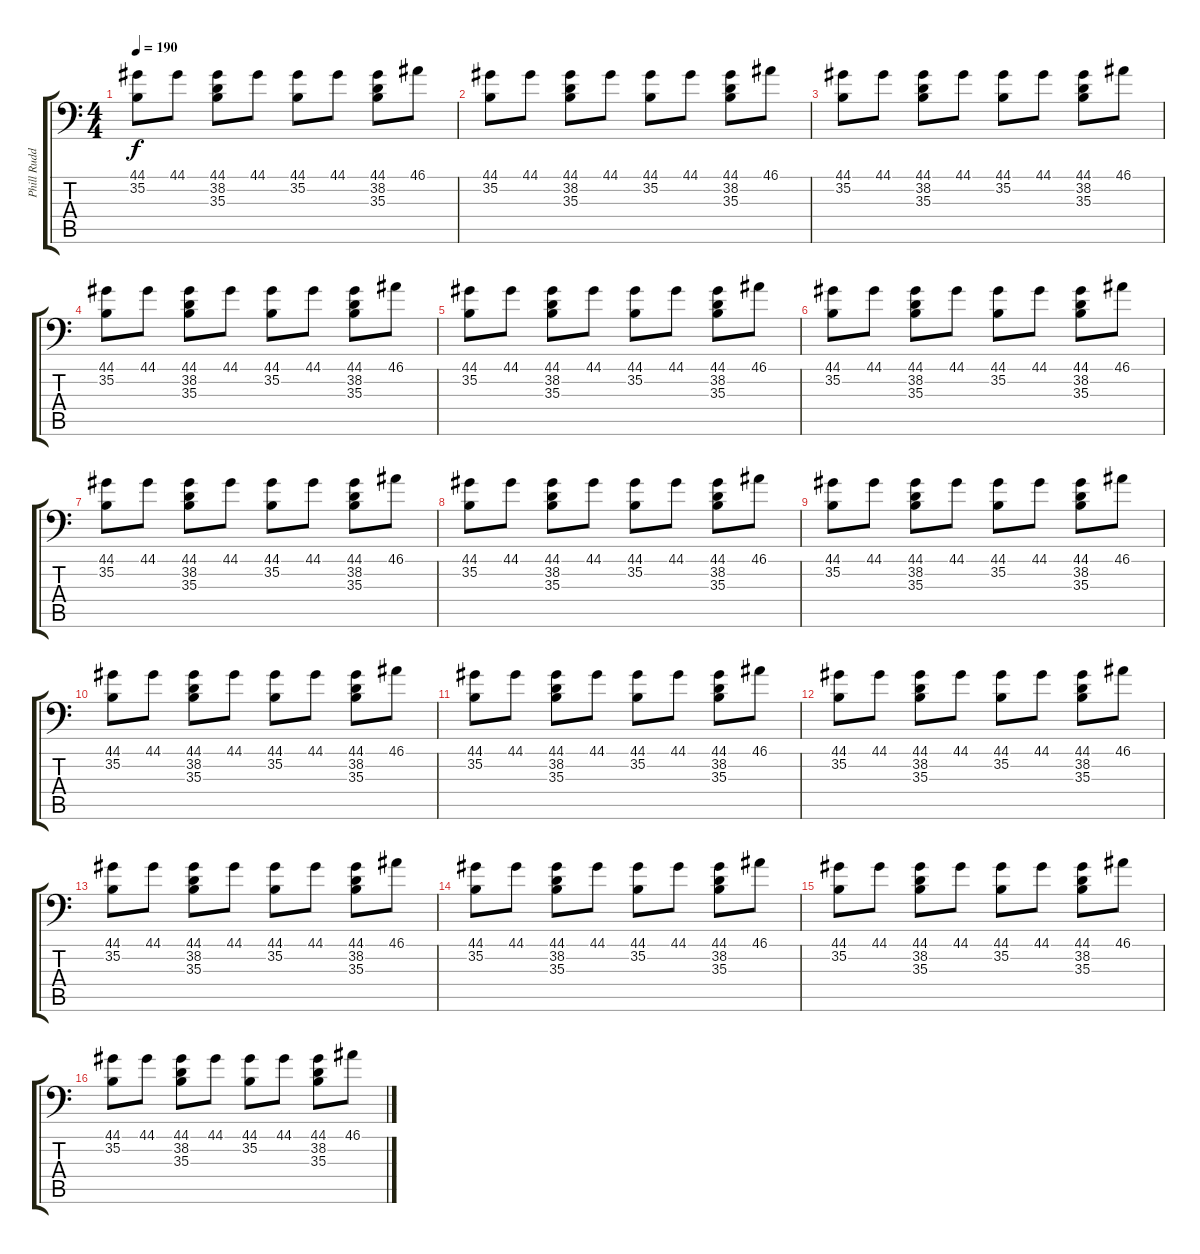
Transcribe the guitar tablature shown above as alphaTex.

\track ("Phill Rudd (Drums)" "Phill Rudd") {instrument acousticgrandpiano}
\staff {score tabs}
\tuning (C-1 C-1 C-1 C-1 C-1 C-1) {hide}
\ts (4 4)
\tempo 190
\clef f4
\ks c
(44.1 35.2).8{dy f} 44.1.8 (44.1 38.2 35.3).8 44.1.8 (44.1 35.2).8 44.1.8 (44.1 38.2 35.3).8 46.1.8 |
(44.1 35.2).8 44.1.8 (44.1 38.2 35.3).8 44.1.8 (44.1 35.2).8 44.1.8 (44.1 38.2 35.3).8 46.1.8 |
(44.1 35.2).8 44.1.8 (44.1 38.2 35.3).8 44.1.8 (44.1 35.2).8 44.1.8 (44.1 38.2 35.3).8 46.1.8 |
(44.1 35.2).8 44.1.8 (44.1 38.2 35.3).8 44.1.8 (44.1 35.2).8 44.1.8 (44.1 38.2 35.3).8 46.1.8 |
(44.1 35.2).8 44.1.8 (44.1 38.2 35.3).8 44.1.8 (44.1 35.2).8 44.1.8 (44.1 38.2 35.3).8 46.1.8 |
(44.1 35.2).8 44.1.8 (44.1 38.2 35.3).8 44.1.8 (44.1 35.2).8 44.1.8 (44.1 38.2 35.3).8 46.1.8 |
(44.1 35.2).8 44.1.8 (44.1 38.2 35.3).8 44.1.8 (44.1 35.2).8 44.1.8 (44.1 38.2 35.3).8 46.1.8 |
(44.1 35.2).8 44.1.8 (44.1 38.2 35.3).8 44.1.8 (44.1 35.2).8 44.1.8 (44.1 38.2 35.3).8 46.1.8 |
(44.1 35.2).8 44.1.8 (44.1 38.2 35.3).8 44.1.8 (44.1 35.2).8 44.1.8 (44.1 38.2 35.3).8 46.1.8 |
(44.1 35.2).8 44.1.8 (44.1 38.2 35.3).8 44.1.8 (44.1 35.2).8 44.1.8 (44.1 38.2 35.3).8 46.1.8 |
(44.1 35.2).8 44.1.8 (44.1 38.2 35.3).8 44.1.8 (44.1 35.2).8 44.1.8 (44.1 38.2 35.3).8 46.1.8 |
(44.1 35.2).8 44.1.8 (44.1 38.2 35.3).8 44.1.8 (44.1 35.2).8 44.1.8 (44.1 38.2 35.3).8 46.1.8 |
(44.1 35.2).8 44.1.8 (44.1 38.2 35.3).8 44.1.8 (44.1 35.2).8 44.1.8 (44.1 38.2 35.3).8 46.1.8 |
(44.1 35.2).8 44.1.8 (44.1 38.2 35.3).8 44.1.8 (44.1 35.2).8 44.1.8 (44.1 38.2 35.3).8 46.1.8 |
(44.1 35.2).8 44.1.8 (44.1 38.2 35.3).8 44.1.8 (44.1 35.2).8 44.1.8 (44.1 38.2 35.3).8 46.1.8 |
(44.1 35.2).8 44.1.8 (44.1 38.2 35.3).8 44.1.8 (44.1 35.2).8 44.1.8 (44.1 38.2 35.3).8 46.1.8
